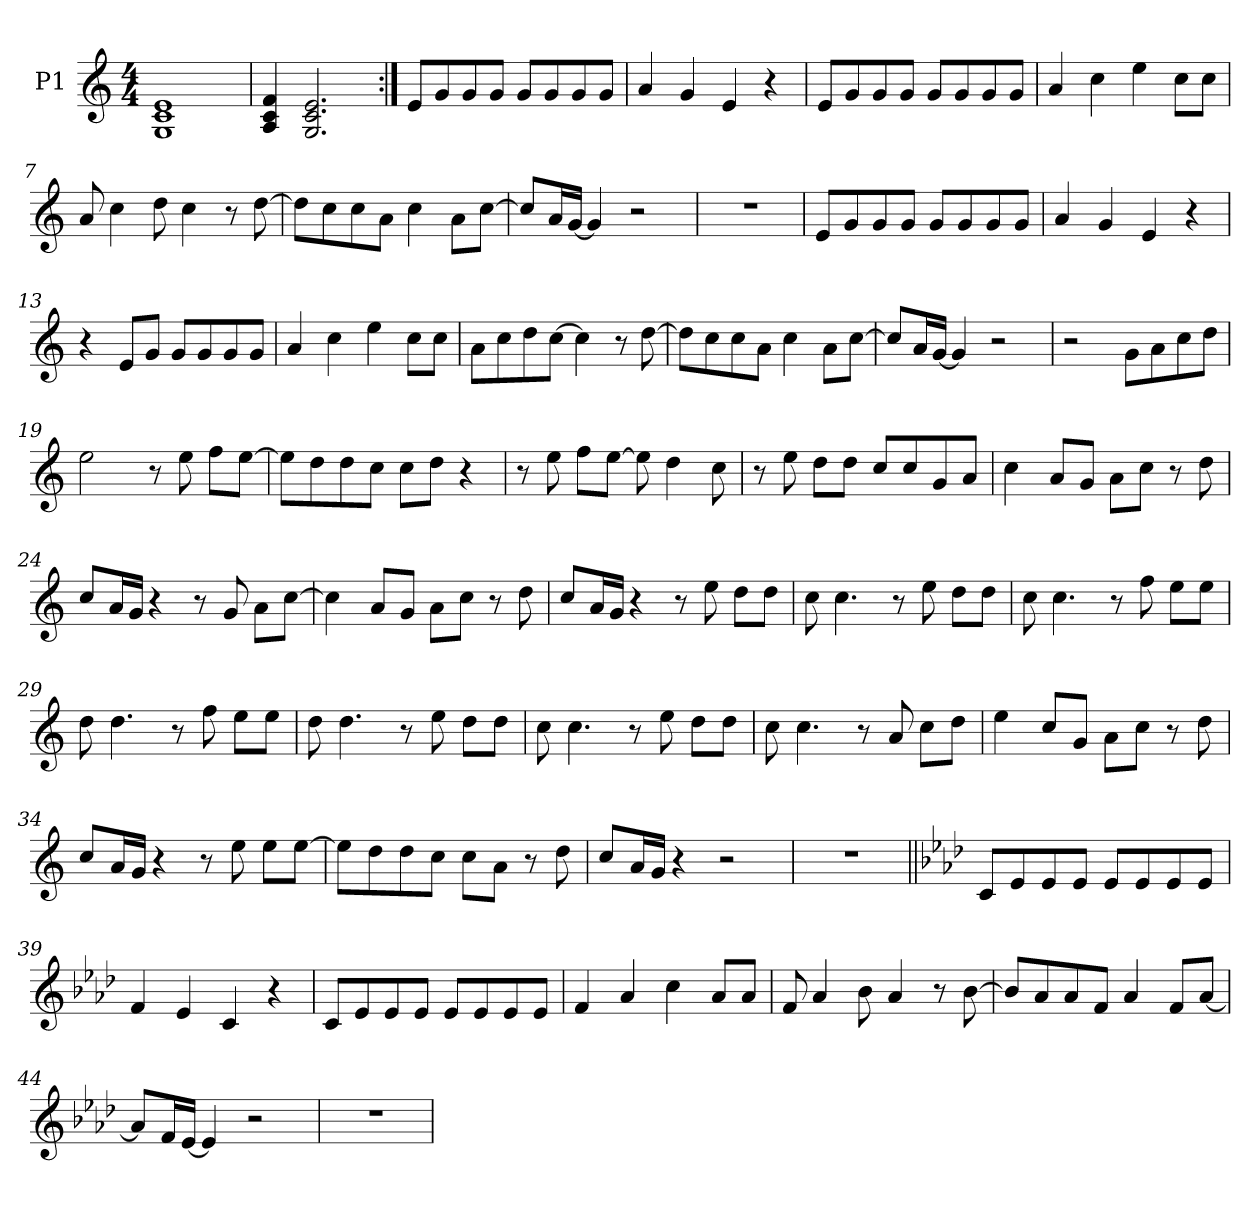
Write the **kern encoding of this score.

**kern
*part1
*staff1
*I"P1
*clefG2
*k[]
*M4/4
*MM104
=1
1G 1c 1e
=2
4A/ 4c/ 4f/
2.G/ 2.c/ 2.e/
=3:|!
8e/L
8g/
8g/
8g/J
8g/L
8g/
8g/
8g/J
=4
4a/
4g/
4e/
4r
=5
8e/L
8g/
8g/
8g/J
8g/L
8g/
8g/
8g/J
!!LO:LB:g=z
=6
4a/
4cc\
4ee\
8cc\L
8cc\J
=7
8a/
4cc\
8dd\
4cc\
8r
[>8dd\
=8
8dd\L]
8cc\
8cc\
8a\J
4cc\
8a\L
[>8cc\J
=9
8cc/L]
16a/L
[<16g/JJ
4g/]
2r
=10
1r
!!LO:LB:g=z
=11
8e/L
8g/
8g/
8g/J
8g/L
8g/
8g/
8g/J
=12
4a/
4g/
4e/
4r
=13
4r
8e/L
8g/J
8g/L
8g/
8g/
8g/J
=14
4a/
4cc\
4ee\
8cc\L
8cc\J
=15
8a\L
8cc\
8dd\
[>8cc\J
4cc\]
8r
[>8dd\
!!LO:LB:g=z
=16
8dd\L]
8cc\
8cc\
8a\J
4cc\
8a\L
[>8cc\J
=17
8cc/L]
16a/L
[<16g/JJ
4g/]
2r
=18
2r
8g\L
8a\
8cc\
8dd\J
=19
2ee\
8r
8ee\
8ff\L
[>8ee\J
=20
8ee\L]
8dd\
8dd\
8cc\J
8cc\L
8dd\J
4r
!!LO:LB:g=z
=21
8r
8ee\
8ff\L
[>8ee\J
8ee\]
4dd\
8cc\
=22
8r
8ee\
8dd\L
8dd\J
8cc/L
8cc/
8g/
8a/J
=23
4cc\
8a/L
8g/J
8a\L
8cc\J
8r
8dd\
=24
8cc/L
16a/L
16g/JJ
4r
8r
8g/
8a\L
[>8cc\J
!!LO:LB:g=z
=25
4cc\]
8a/L
8g/J
8a\L
8cc\J
8r
8dd\
=26
8cc/L
16a/L
16g/JJ
4r
8r
8ee\
8dd\L
8dd\J
=27
8cc\
4.cc\
8r
8ee\
8dd\L
8dd\J
=28
8cc\
4.cc\
8r
8ff\
8ee\L
8ee\J
=29
8dd\
4.dd\
8r
8ff\
8ee\L
8ee\J
!!LO:LB:g=z
=30
8dd\
4.dd\
8r
8ee\
8dd\L
8dd\J
=31
8cc\
4.cc\
8r
8ee\
8dd\L
8dd\J
=32
8cc\
4.cc\
8r
8a/
8cc\L
8dd\J
=33
4ee\
8cc/L
8g/J
8a\L
8cc\J
8r
8dd\
=34
8cc/L
16a/L
16g/JJ
4r
8r
8ee\
8ee\L
[>8ee\J
!!LO:LB:g=z
=35
8ee\L]
8dd\
8dd\
8cc\J
8cc\L
8a\J
8r
8dd\
=36
8cc/L
16a/L
16g/JJ
4r
2r
=37
1r
=38||
*k[b-e-a-d-]
*A-:
8c/L
8e-/
8e-/
8e-/J
8e-/L
8e-/
8e-/
8e-/J
=39
4f/
4e-/
4c/
4r
!!LO:LB:g=z
=40
8c/L
8e-/
8e-/
8e-/J
8e-/L
8e-/
8e-/
8e-/J
=41
4f/
4a-/
4cc\
8a-/L
8a-/J
=42
8f/
4a-/
8b-\
4a-/
8r
[>8b-\
=43
8b-/L]
8a-/
8a-/
8f/J
4a-/
8f/L
[<8a-/J
=44
8a-/L]
16f/L
[<16e-/JJ
4e-/]
2r
!!LO:LB:g=z
=45
1r
=
*-
